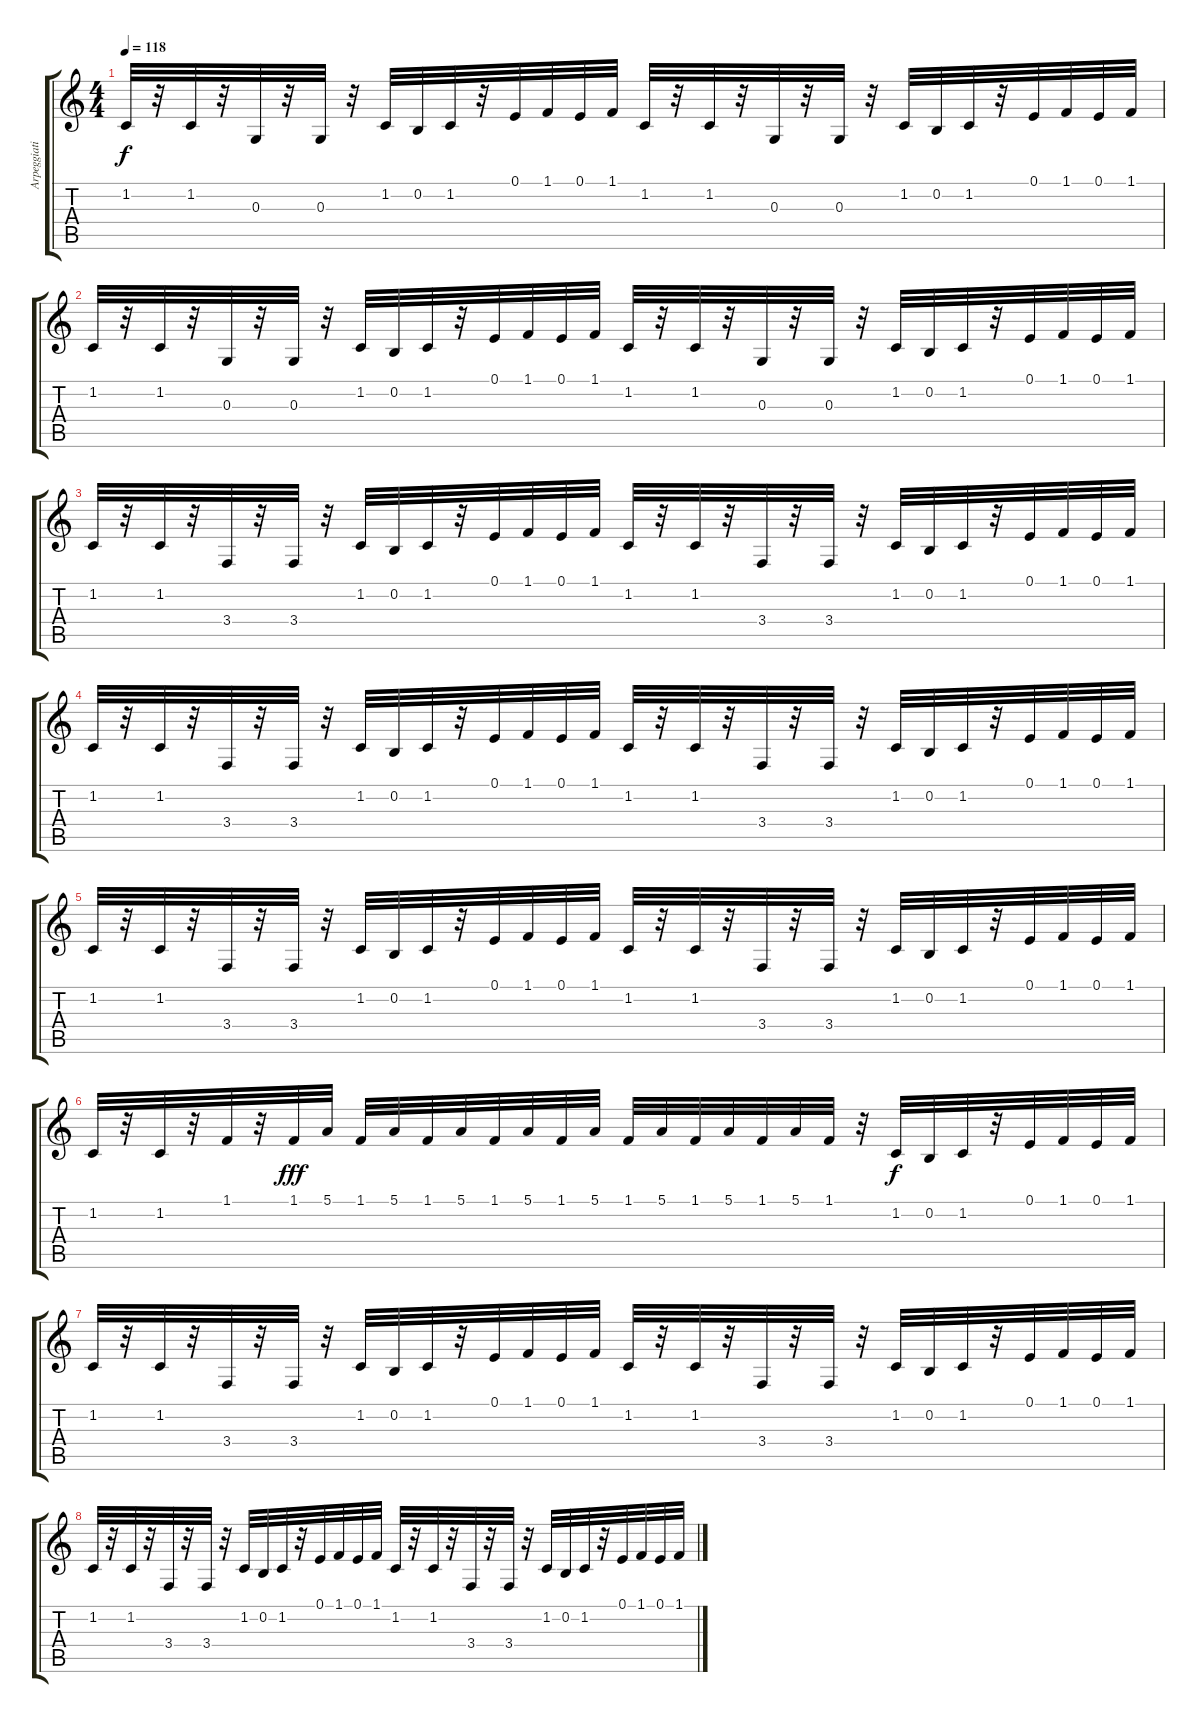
\track ("Arpeggiation" "Arpeggiati") {instrument flute}
\staff {score tabs}
\tuning (E4 B3 G3 D3 A2 E2) {hide}
\ts (4 4)
\tempo 118
\clef g2
\ks c
1.2.32{dy f} r.32 1.2.32 r.32 0.3.32 r.32 0.3.32 r.32 1.2.32 0.2.32 1.2.32 r.32 0.1.32 1.1.32 0.1.32 1.1.32 1.2.32 r.32 1.2.32 r.32 0.3.32 r.32 0.3.32 r.32 1.2.32 0.2.32 1.2.32 r.32 0.1.32 1.1.32 0.1.32 1.1.32 |
1.2.32 r.32 1.2.32 r.32 0.3.32 r.32 0.3.32 r.32 1.2.32 0.2.32 1.2.32 r.32 0.1.32 1.1.32 0.1.32 1.1.32 1.2.32 r.32 1.2.32 r.32 0.3.32 r.32 0.3.32 r.32 1.2.32 0.2.32 1.2.32 r.32 0.1.32 1.1.32 0.1.32 1.1.32 |
1.2.32 r.32 1.2.32 r.32 3.4.32 r.32 3.4.32 r.32 1.2.32 0.2.32 1.2.32 r.32 0.1.32 1.1.32 0.1.32 1.1.32 1.2.32 r.32 1.2.32 r.32 3.4.32 r.32 3.4.32 r.32 1.2.32 0.2.32 1.2.32 r.32 0.1.32 1.1.32 0.1.32 1.1.32 |
1.2.32 r.32 1.2.32 r.32 3.4.32 r.32 3.4.32 r.32 1.2.32 0.2.32 1.2.32 r.32 0.1.32 1.1.32 0.1.32 1.1.32 1.2.32 r.32 1.2.32 r.32 3.4.32 r.32 3.4.32 r.32 1.2.32 0.2.32 1.2.32 r.32 0.1.32 1.1.32 0.1.32 1.1.32 |
1.2.32 r.32 1.2.32 r.32 3.4.32 r.32 3.4.32 r.32 1.2.32 0.2.32 1.2.32 r.32 0.1.32 1.1.32 0.1.32 1.1.32 1.2.32 r.32 1.2.32 r.32 3.4.32 r.32 3.4.32 r.32 1.2.32 0.2.32 1.2.32 r.32 0.1.32 1.1.32 0.1.32 1.1.32 |
1.2.32 r.32 1.2.32 r.32 1.1.32 r.32 1.1.32{dy fff} 5.1.32 1.1.32 5.1.32 1.1.32 5.1.32 1.1.32 5.1.32 1.1.32 5.1.32 1.1.32 5.1.32 1.1.32 5.1.32 1.1.32 5.1.32 1.1.32 r.32 1.2.32{dy f} 0.2.32 1.2.32 r.32 0.1.32 1.1.32 0.1.32 1.1.32 |
1.2.32 r.32 1.2.32 r.32 3.4.32 r.32 3.4.32 r.32 1.2.32 0.2.32 1.2.32 r.32 0.1.32 1.1.32 0.1.32 1.1.32 1.2.32 r.32 1.2.32 r.32 3.4.32 r.32 3.4.32 r.32 1.2.32 0.2.32 1.2.32 r.32 0.1.32 1.1.32 0.1.32 1.1.32 |
1.2.32 r.32 1.2.32 r.32 3.4.32 r.32 3.4.32 r.32 1.2.32 0.2.32 1.2.32 r.32 0.1.32 1.1.32 0.1.32 1.1.32 1.2.32 r.32 1.2.32 r.32 3.4.32 r.32 3.4.32 r.32 1.2.32 0.2.32 1.2.32 r.32 0.1.32 1.1.32 0.1.32 1.1.32
